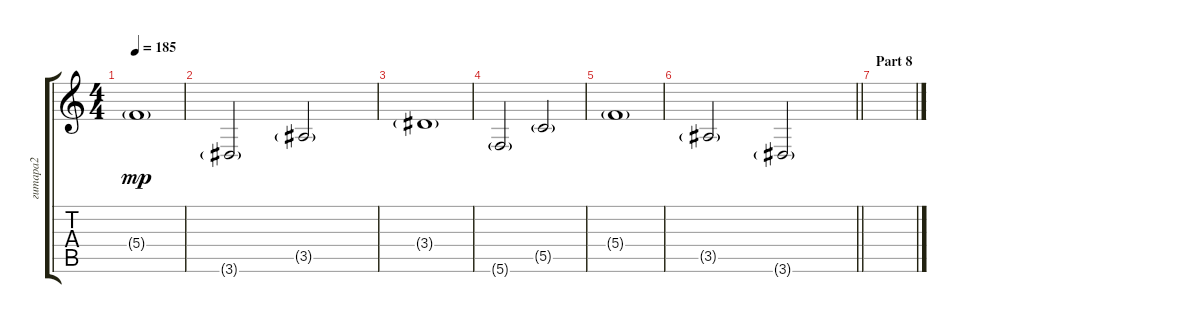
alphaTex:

\track ("гитара2" "гитара2") {instrument acousticguitarsteel}
\staff {score tabs}
\tuning (D4 A3 F3 C3 G2 C2) {hide}
\ts (4 4)
\tempo 185
\clef g2
\ks c
5.4{g}.1{dy mp} |
3.6{g}.2 3.5{g}.2 |
3.4{g}.1 |
5.6{g}.2 5.5{g}.2 |
5.4{g}.1 |
\barLineRight lightlight
3.5{g}.2 3.6{g}.2 |
\section ("" "Part 8")
